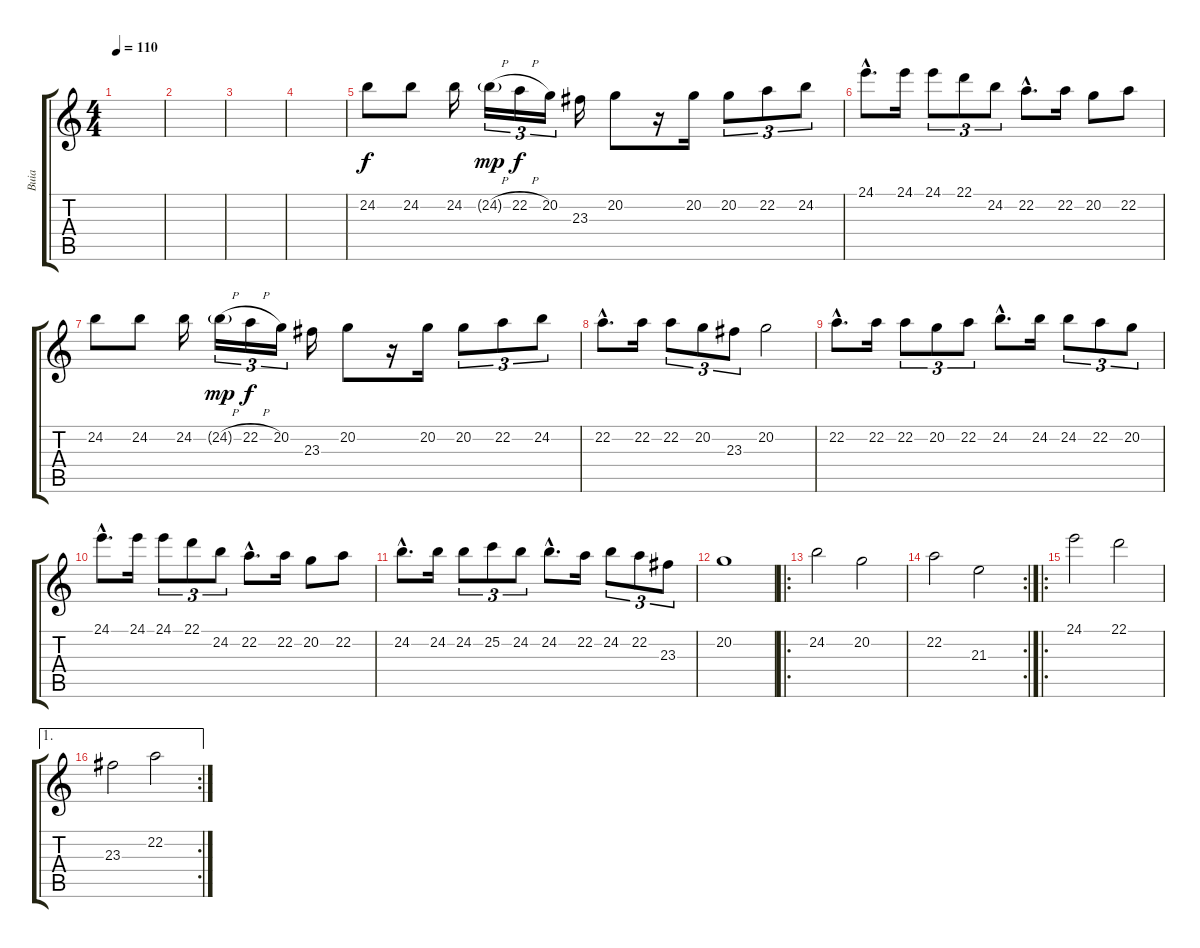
\track ("Buia " "Buia ") {instrument panflute}
\staff {score tabs}
\tuning (E4 B3 G3 D3 A2 E2) {hide}
\ts (4 4)
\tempo 110
\clef g2
\ks c
|
|
|
|
24.2.8 24.2.8 24.2.16 24.2{h g}.16{tu (3 2) dy mp} 22.2{h}.16{tu (3 2) dy f} 20.2.16{tu (3 2)} 23.3.16 20.2.8 r.16 20.2.16 20.2.8{tu (3 2)} 22.2.8{tu (3 2)} 24.2.8{tu (3 2)} |
24.1{hac}.8{d} 24.1.16 24.1.8{tu (3 2)} 22.1.8{tu (3 2)} 24.2.8{tu (3 2)} 22.2{hac}.8{d} 22.2.16 20.2.8 22.2.8 |
24.2.8 24.2.8 24.2.16 24.2{h g}.16{tu (3 2) dy mp} 22.2{h}.16{tu (3 2) dy f} 20.2.16{tu (3 2)} 23.3.16 20.2.8 r.16 20.2.16 20.2.8{tu (3 2)} 22.2.8{tu (3 2)} 24.2.8{tu (3 2)} |
22.2{hac}.8{d} 22.2.16 22.2.8{tu (3 2)} 20.2.8{tu (3 2)} 23.3.8{tu (3 2)} 20.2.2 |
22.2{hac}.8{d} 22.2.16 22.2.8{tu (3 2)} 20.2.8{tu (3 2)} 22.2.8{tu (3 2)} 24.2{hac}.8{d} 24.2.16 24.2.8{tu (3 2)} 22.2.8{tu (3 2)} 20.2.8{tu (3 2)} |
24.1{hac}.8{d} 24.1.16 24.1.8{tu (3 2)} 22.1.8{tu (3 2)} 24.2.8{tu (3 2)} 22.2{hac}.8{d} 22.2.16 20.2.8 22.2.8 |
24.2{hac}.8{d} 24.2.16 24.2.8{tu (3 2)} 25.2.8{tu (3 2)} 24.2.8{tu (3 2)} 24.2{hac}.8{d} 22.2.16 24.2.8{tu (3 2)} 22.2.8{tu (3 2)} 23.3.8{tu (3 2)} |
20.2.1 |
\ro
24.2.2{volume 10} 20.2.2 |
\rc 2
22.2.2 21.3.2 |
\ro
24.1.2 22.1.2 |
\ae 1
\rc 2
23.3.2 22.2.2
